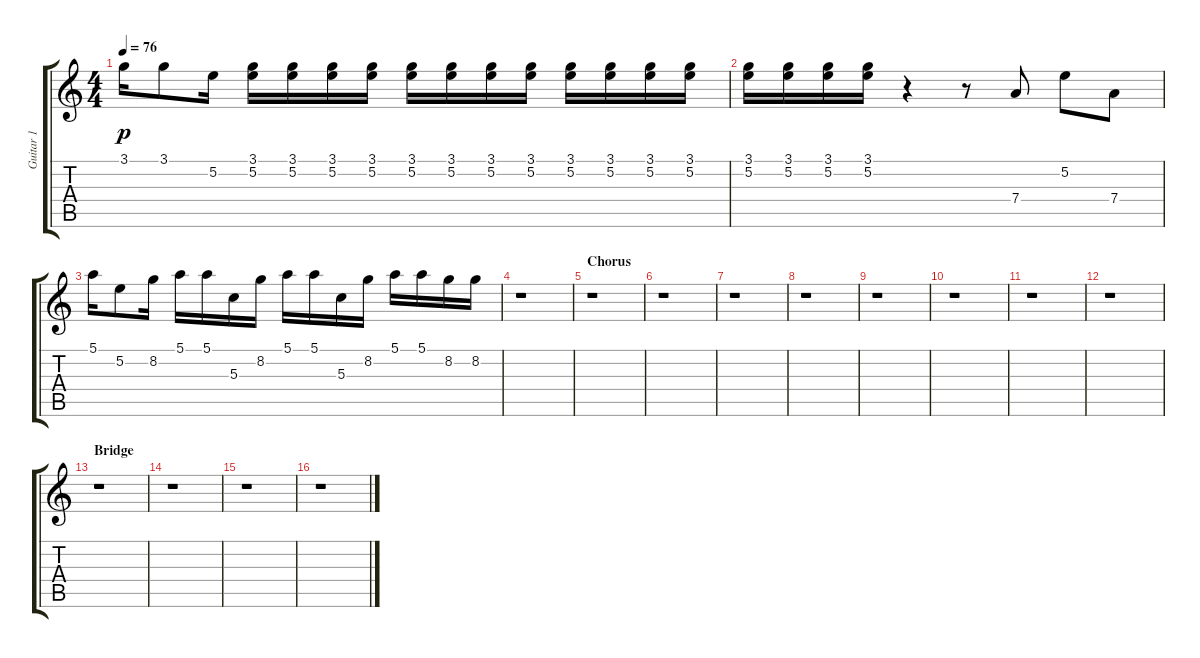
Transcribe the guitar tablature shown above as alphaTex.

\track ("Guitar 1" "Guitar 1") {instrument electricguitarjazz}
\staff {score tabs}
\tuning (E4 B3 G3 D3 A2 E2) {hide}
\ts (4 4)
\tempo 76
\clef g2
\ks c
3.1.16{dy p} 3.1.8 5.2.16 (3.1 5.2).16 (3.1 5.2).16 (3.1 5.2).16 (3.1 5.2).16 (3.1 5.2).16 (3.1 5.2).16 (3.1 5.2).16 (3.1 5.2).16 (3.1 5.2).16 (3.1 5.2).16 (3.1 5.2).16 (3.1 5.2).16 |
(3.1 5.2).16 (3.1 5.2).16 (3.1 5.2).16 (3.1 5.2).16 r.4 r.8 7.4.8 5.2.8 7.4.8 |
5.1.16 5.2.8 8.2.16 5.1.16 5.1.16 5.3.16 8.2.16 5.1.16 5.1.16 5.3.16 8.2.16 5.1.16 5.1.16 8.2.16 8.2.16 |
r.1 |
\section ("" "Chorus")
r.1 |
r.1 |
r.1 |
r.1 |
r.1 |
r.1 |
r.1 |
r.1 |
\section ("" "Bridge")
r.1 |
r.1 |
r.1 |
r.1
